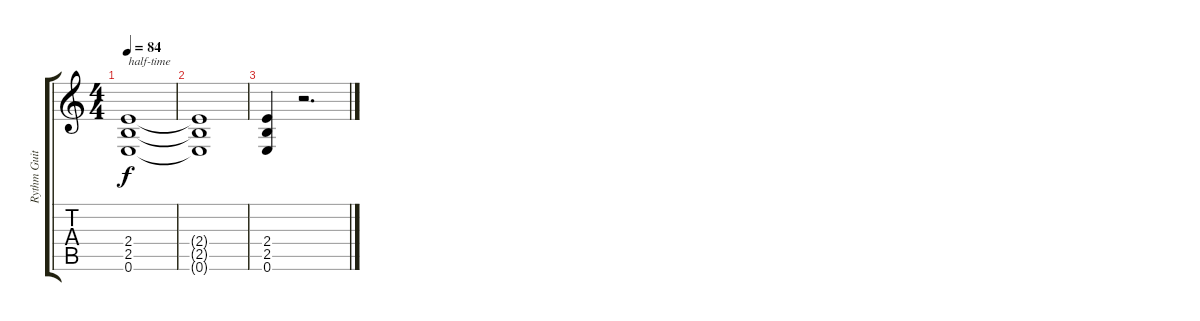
\track ("Rythm Guitar Two (heavily distorted)" "Rythm Guit") {instrument distortionguitar}
\staff {score tabs}
\tuning (E4 B3 G3 D3 A2 E2) {hide}
\ts (4 4)
\tempo 84
\clef g2
\ks c
(2.4 2.5 0.6).1{txt "half-time" dy f} |
(2.4{t} 2.5{t} 0.6{t}).1 |
(2.4 2.5 0.6).4 r.2{d}
